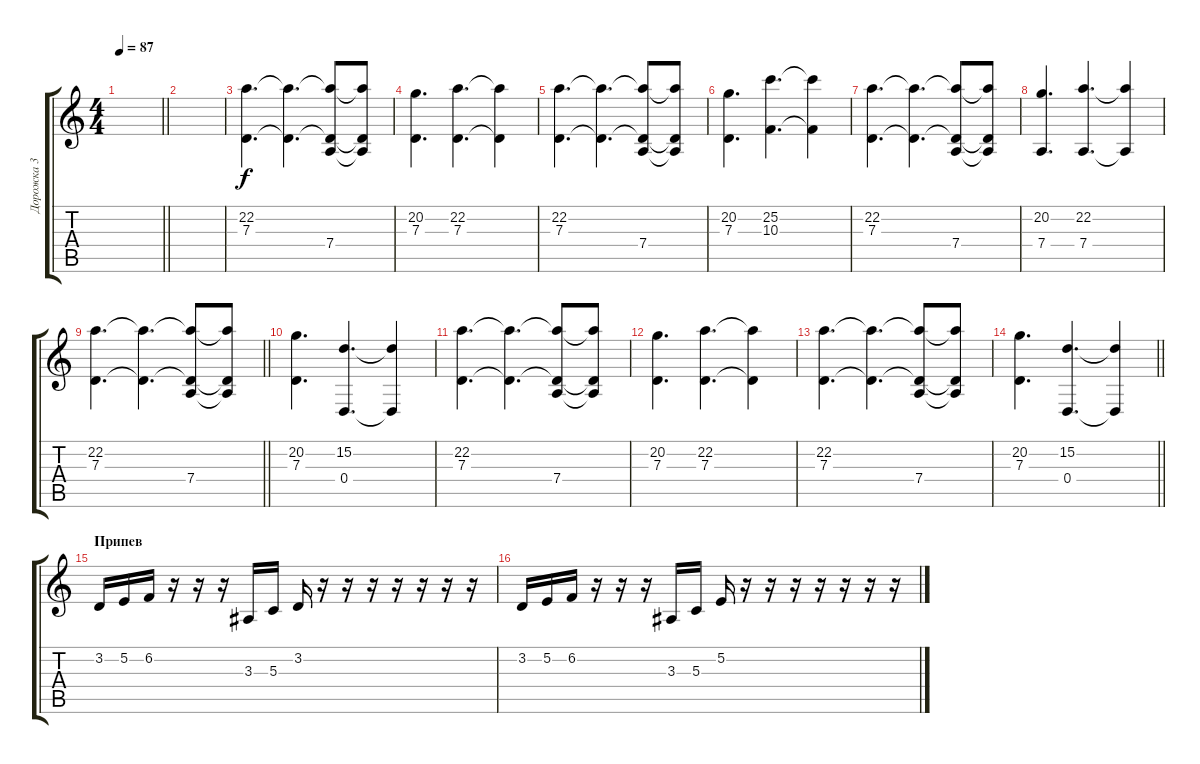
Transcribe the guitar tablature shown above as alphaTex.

\track ("Дорожка 3" "Дорожка 3") {instrument stringensemble1}
\staff {score tabs}
\tuning (E4 B3 G3 D3 A2 D2) {hide}
\ts (4 4)
\tempo 87
\clef g2
\barLineRight lightlight
\ks c
|
\section ("" "")
|
(22.2 7.3).4{d volume 9} (22.2{t} 7.3{t}).4{d} (22.2{t} 7.3{t} 7.4).8 (22.2{t} 7.3{t} 7.4{t}).8 |
(20.2 7.3).4{d} (22.2 7.3).4{d} (22.2{t} 7.3{t}).4 |
(22.2 7.3).4{d volume 9} (22.2{t} 7.3{t}).4{d} (22.2{t} 7.3{t} 7.4).8 (22.2{t} 7.3{t} 7.4{t}).8 |
(20.2 7.3).4{d} (25.2 10.3).4{d} (25.2{t} 10.3{t}).4 |
(22.2 7.3).4{d volume 9} (22.2{t} 7.3{t}).4{d} (22.2{t} 7.3{t} 7.4).8 (22.2{t} 7.3{t} 7.4{t}).8 |
(20.2 7.4).4{d} (22.2 7.4).4{d} (22.2{t} 7.4{t}).4 |
\barLineRight lightlight
(22.2 7.3).4{d volume 9} (22.2{t} 7.3{t}).4{d} (22.2{t} 7.3{t} 7.4).8 (22.2{t} 7.3{t} 7.4{t}).8 |
(20.2 7.3).4{d} (15.2 0.4).4{d} (15.2{t} 0.4{t}).4 |
(22.2 7.3).4{d volume 9} (22.2{t} 7.3{t}).4{d} (22.2{t} 7.3{t} 7.4).8 (22.2{t} 7.3{t} 7.4{t}).8 |
(20.2 7.3).4{d} (22.2 7.3).4{d} (22.2{t} 7.3{t}).4 |
(22.2 7.3).4{d volume 9} (22.2{t} 7.3{t}).4{d} (22.2{t} 7.3{t} 7.4).8 (22.2{t} 7.3{t} 7.4{t}).8 |
\barLineRight lightlight
(20.2 7.3).4{d} (15.2 0.4).4{d} (15.2{t} 0.4{t}).4 |
\section ("" "Припев")
3.2.16{volume 13} 5.2.16 6.2.16 r.16 r.16 r.16 3.3.16 5.3.16 3.2.16 r.16 r.16 r.16 r.16 r.16 r.16 r.16 |
3.2.16 5.2.16 6.2.16 r.16 r.16 r.16 3.3.16 5.3.16 5.2.16 r.16 r.16 r.16 r.16 r.16 r.16 r.16
